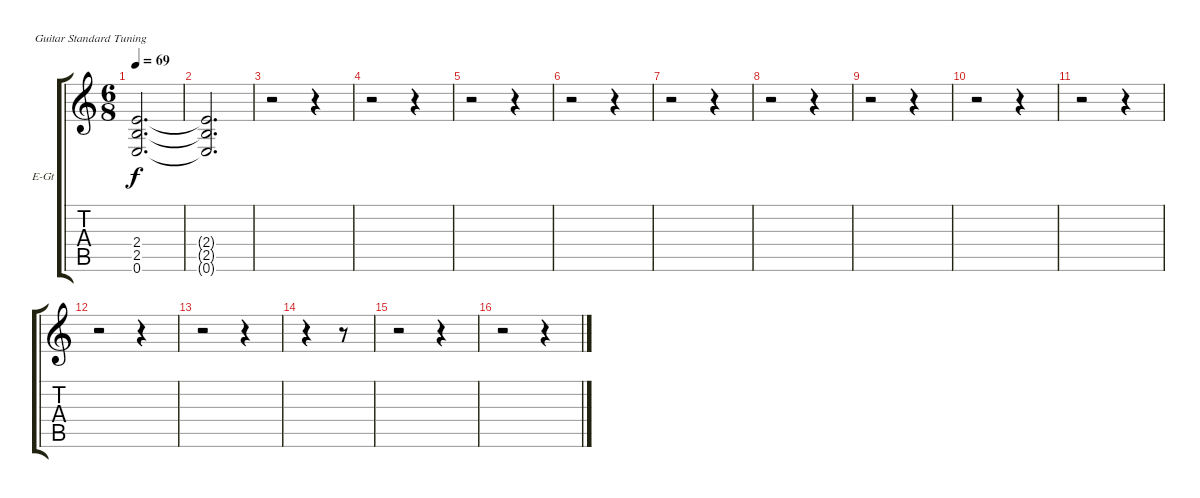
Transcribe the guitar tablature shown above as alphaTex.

\bracketExtendMode groupsimilarinstruments
\firstSystemTrackNameOrientation horizontal
\otherSystemsTrackNameOrientation horizontal
\track ("Guitar 4" "E-Gt") {instrument distortionguitar}
\staff {score tabs}
\tuning (E4 B3 G3 D3 A2 E2)
\ts (6 8)
\tempo 69
\clef g2
\ks c
(2.4{t} 2.5{t} 0.6{t}).2{d dy f} |
(2.4{t} 2.5{t} 0.6{t}).2{d} |
r.2 r.4 |
r.2 r.4 |
r.2 r.4 |
r.2 r.4 |
r.2 r.4 |
r.2 r.4 |
r.2 r.4 |
r.2 r.4 |
r.2 r.4 |
r.2 r.4 |
r.2 r.4 |
r.4 r.8 |
r.2 r.4 |
r.2 r.4
